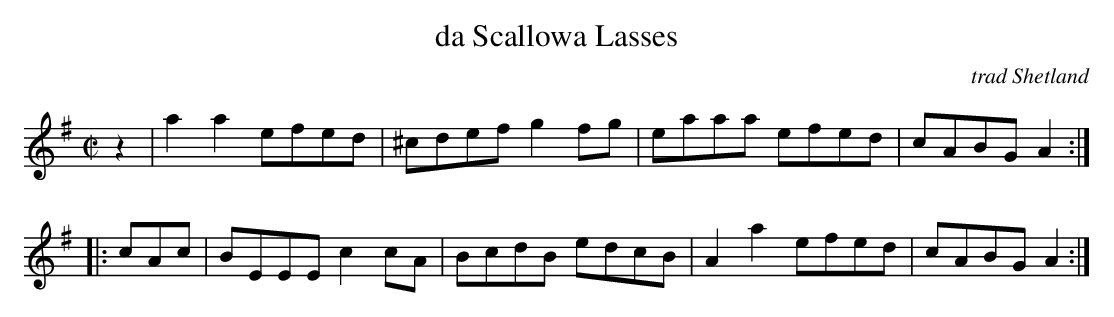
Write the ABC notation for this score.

X:1
T: da Scallowa Lasses
O: trad Shetland
M: C|
L: 1/8
K: Ador
    z2 | a2a2 efed |^cdef g2fg | eaaa efed | cABG A2 :|
|: cAc | BEEE c2cA | BcdB edcB | A2a2 efed | cABG A2 :|
